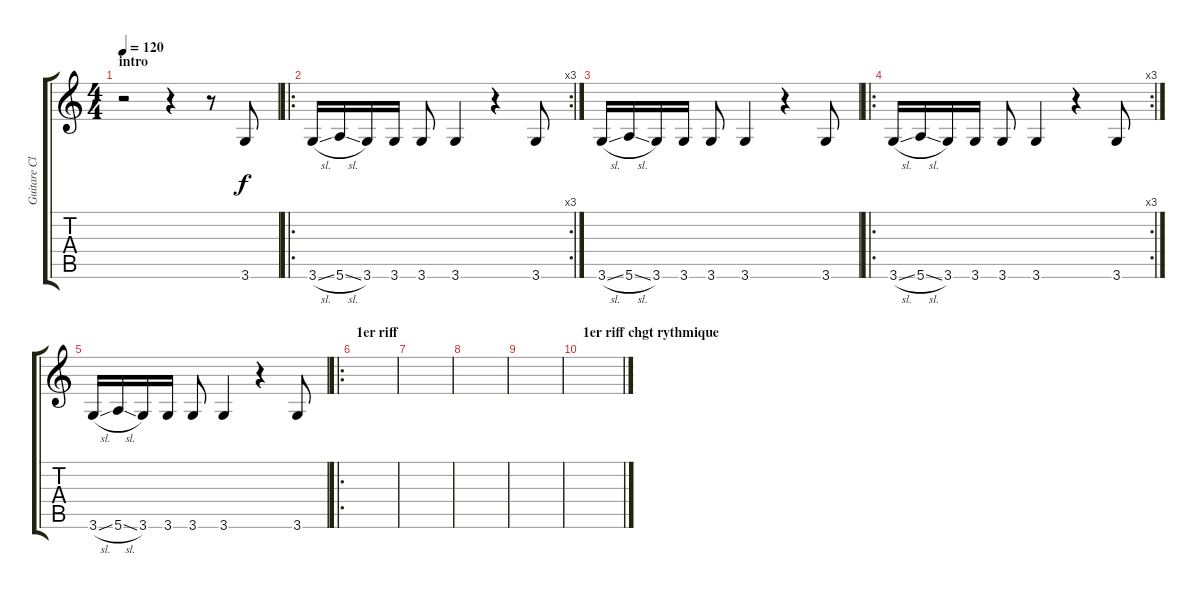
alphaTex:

\track ("Guitare Clean" "Guitare Cl") {instrument acousticguitarsteel}
\staff {score tabs}
\tuning (E4 B3 E3 E3 B2 E2) {hide}
\ts (4 4)
\section ("" "intro")
\tempo 120
\clef g2
\ks c
r.2{dy f instrument acousticguitarsteel} r.4 r.8 3.6.8 |
\ro
\rc 3
3.6{sl}.16 5.6{sl}.16 3.6.16 3.6.16 3.6.8 3.6.4 r.4 3.6.8 |
3.6{sl}.16 5.6{sl}.16 3.6.16 3.6.16 3.6.8 3.6.4 r.4 3.6.8 |
\ro
\rc 3
3.6{sl}.16 5.6{sl}.16 3.6.16 3.6.16 3.6.8 3.6.4 r.4 3.6.8 |
3.6{sl}.16 5.6{sl}.16 3.6.16 3.6.16 3.6.8 3.6.4 r.4 3.6.8 |
\ro
\section ("" "1er riff")
|
|
|
|
\section ("" "1er riff chgt rythmique")
